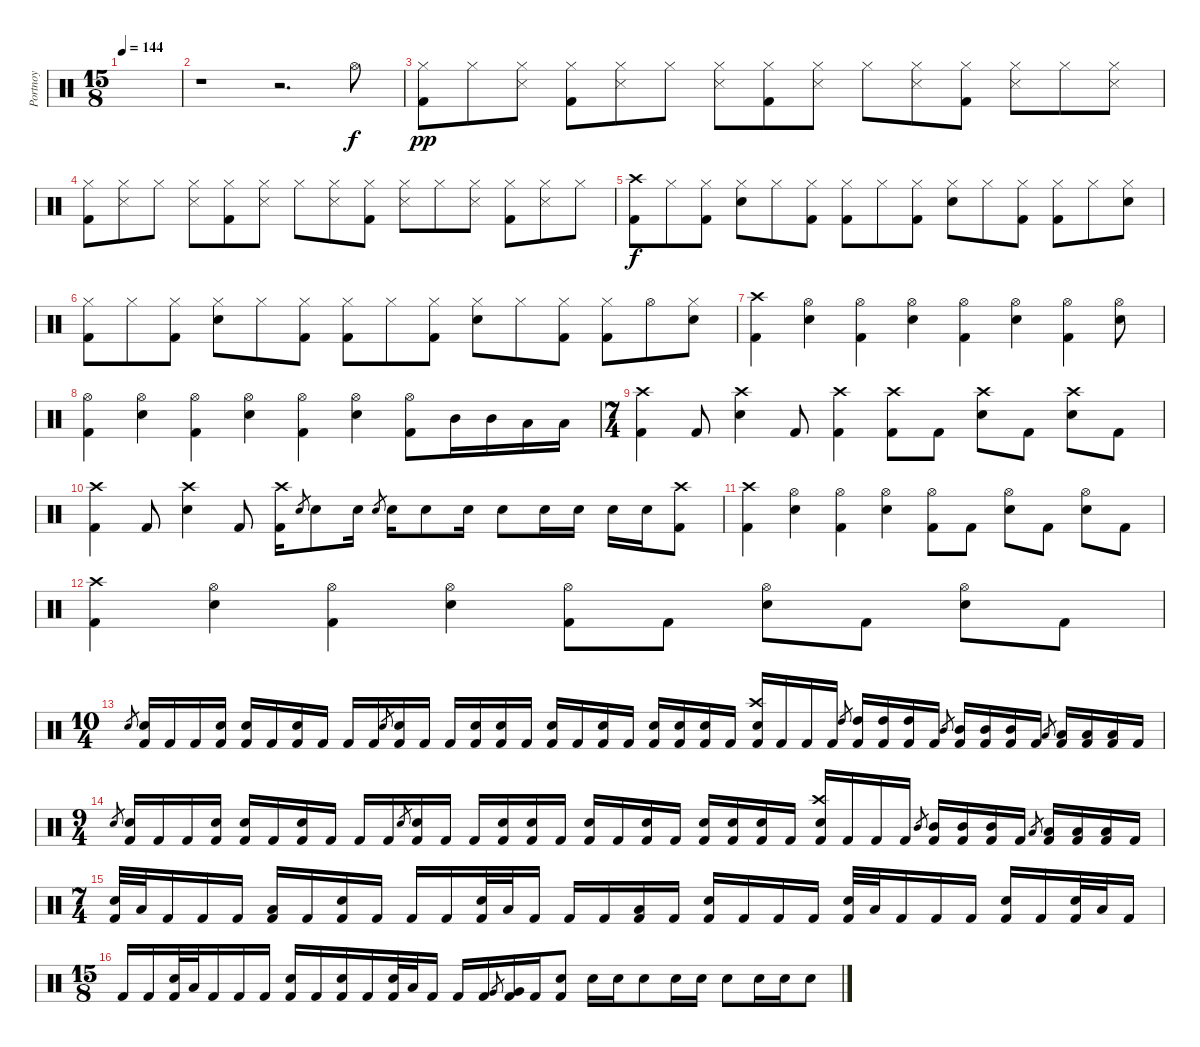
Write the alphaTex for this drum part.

\track ("Portnoy" "Portnoy") {instrument percussion}
\staff {score}
\articulation defaults
\ts (15 8)
\tempo 144
\clef neutral
\ks c
|
r.1 r.2{d} "Hi-Hat (open)".8 |
("Hi-Hat (closed)" "Kick (hit) 2").8{dy pp} "Hi-Hat (closed)".8 ("Hi-Hat (closed)" "Snare (side stick) 3").8 ("Hi-Hat (closed)" "Kick (hit) 2").8 ("Hi-Hat (closed)" "Snare (side stick) 3").8 "Hi-Hat (closed)".8 ("Hi-Hat (closed)" "Snare (side stick) 3").8 ("Hi-Hat (closed)" "Kick (hit) 2").8 ("Hi-Hat (closed)" "Snare (side stick) 3").8 "Hi-Hat (closed)".8 ("Hi-Hat (closed)" "Snare (side stick) 3").8 ("Hi-Hat (closed)" "Kick (hit) 2").8 ("Hi-Hat (closed)" "Snare (side stick) 3").8 "Hi-Hat (closed)".8 ("Hi-Hat (closed)" "Snare (side stick) 3").8 |
("Hi-Hat (closed)" "Kick (hit) 2").8 ("Hi-Hat (closed)" "Snare (side stick) 3").8 "Hi-Hat (closed)".8 ("Hi-Hat (closed)" "Snare (side stick) 3").8 ("Hi-Hat (closed)" "Kick (hit) 2").8 ("Hi-Hat (closed)" "Snare (side stick) 3").8 "Hi-Hat (closed)".8 ("Hi-Hat (closed)" "Snare (side stick) 3").8 ("Hi-Hat (closed)" "Kick (hit) 2").8 ("Hi-Hat (closed)" "Snare (side stick) 3").8 "Hi-Hat (closed)".8 ("Hi-Hat (closed)" "Snare (side stick) 3").8 ("Hi-Hat (closed)" "Kick (hit) 2").8 ("Hi-Hat (closed)" "Snare (side stick) 3").8 "Hi-Hat (closed)".8 |
("Crash high (hit)" "Kick (hit) 2").8{dy f} "Hi-Hat (closed)".8 ("Hi-Hat (closed)" "Kick (hit) 2").8 ("Hi-Hat (closed)" "Snare (hit) 2").8 "Hi-Hat (closed)".8 ("Hi-Hat (closed)" "Kick (hit) 2").8 ("Hi-Hat (closed)" "Kick (hit) 2").8 "Hi-Hat (closed)".8 ("Hi-Hat (closed)" "Kick (hit) 2").8 ("Hi-Hat (closed)" "Snare (hit) 2").8 "Hi-Hat (closed)".8 ("Hi-Hat (closed)" "Kick (hit) 2").8 ("Hi-Hat (closed)" "Kick (hit) 2").8 "Hi-Hat (closed)".8 ("Hi-Hat (closed)" "Snare (hit) 2").8 |
("Hi-Hat (closed)" "Kick (hit) 2").8 "Hi-Hat (closed)".8 ("Hi-Hat (closed)" "Kick (hit) 2").8 ("Hi-Hat (closed)" "Snare (hit) 2").8 "Hi-Hat (closed)".8 ("Hi-Hat (closed)" "Kick (hit) 2").8 ("Hi-Hat (closed)" "Kick (hit) 2").8 "Hi-Hat (closed)".8 ("Hi-Hat (closed)" "Kick (hit) 2").8 ("Hi-Hat (closed)" "Snare (hit) 2").8 "Hi-Hat (closed)".8 ("Hi-Hat (closed)" "Kick (hit) 2").8 ("Hi-Hat (closed)" "Kick (hit) 2").8 "Hi-Hat (open)".8 ("Hi-Hat (closed)" "Snare (hit) 2").8 |
("Crash high (hit)" "Kick (hit) 2").4 ("Hi-Hat (open)" "Snare (hit) 2").4 ("Hi-Hat (open)" "Kick (hit) 2").4 ("Hi-Hat (open)" "Snare (hit) 2").4 ("Hi-Hat (open)" "Kick (hit) 2").4 ("Hi-Hat (open)" "Snare (hit) 2").4 ("Hi-Hat (open)" "Kick (hit) 2").4 ("Hi-Hat (open)" "Snare (hit) 2").8 |
("Hi-Hat (open)" "Kick (hit) 2").4 ("Hi-Hat (open)" "Snare (hit) 2").4 ("Hi-Hat (open)" "Kick (hit) 2").4 ("Hi-Hat (open)" "Snare (hit) 2").4 ("Hi-Hat (open)" "Kick (hit) 2").4 ("Hi-Hat (open)" "Snare (hit) 2").4 ("Hi-Hat (open)" "Kick (hit) 2").8 "Mid Tom (hit)".16 "Mid Tom (hit)".16 "Low Tom (hit)".16 "Low Tom (hit)".16 |
\ts (7 4)
("Crash high (hit)" "Kick (hit) 2").4 "Kick (hit) 2".8 ("Crash high (hit)" "Snare (hit) 2").4 "Kick (hit) 2".8 ("Crash high (hit)" "Kick (hit) 2").4 ("Crash high (hit)" "Kick (hit) 2").8 "Kick (hit) 2".8 ("Crash high (hit)" "Snare (hit) 2").8 "Kick (hit) 2".8 ("Crash high (hit)" "Snare (hit) 2").8 "Kick (hit) 2".8 |
("Crash high (hit)" "Kick (hit) 2").4 "Kick (hit) 2".8 ("Crash high (hit)" "Snare (hit) 2").4 "Kick (hit) 2".8 ("Crash high (hit)" "Kick (hit) 2").16 "Snare (hit) 2".8{gr} "Snare (hit) 2".8 "Snare (hit) 2".16 "Snare (hit) 2".8{gr} "Snare (hit) 2".16 "Snare (hit) 2".8 "Snare (hit) 2".16 "Snare (hit) 2".8 "Snare (hit) 2".16 "Snare (hit) 2".16 "Snare (hit) 2".16 "Snare (hit) 2".16 ("Crash high (hit)" "Kick (hit) 2").8 |
("Crash high (hit)" "Kick (hit) 2").4 ("Hi-Hat (open)" "Snare (hit) 2").4 ("Hi-Hat (open)" "Kick (hit) 2").4 ("Hi-Hat (open)" "Snare (hit) 2").4 ("Hi-Hat (open)" "Kick (hit) 2").8 "Kick (hit) 2".8 ("Hi-Hat (open)" "Snare (hit) 2").8 "Kick (hit) 2".8 ("Hi-Hat (open)" "Snare (hit) 2").8 "Kick (hit) 2".8 |
("Crash high (hit)" "Kick (hit) 2").4 ("Hi-Hat (open)" "Snare (hit) 2").4 ("Hi-Hat (open)" "Kick (hit) 2").4 ("Hi-Hat (open)" "Snare (hit) 2").4 ("Hi-Hat (open)" "Kick (hit) 2").8 "Kick (hit) 2".8 ("Hi-Hat (open)" "Snare (hit) 2").8 "Kick (hit) 2".8 ("Hi-Hat (open)" "Snare (hit) 2").8 "Kick (hit) 2".8 |
\ts (10 4)
"Snare (hit) 2".8{gr} ("Snare (hit) 2" "Kick (hit) 2").16 "Kick (hit) 2".16 "Kick (hit) 2".16 ("Snare (hit) 2" "Kick (hit) 2").16 ("Snare (hit) 2" "Kick (hit) 2").16 "Kick (hit) 2".16 ("Snare (hit) 2" "Kick (hit) 2").16 "Kick (hit) 2".16 "Kick (hit) 2".16 "Kick (hit) 2".16 "Snare (hit) 2".8{gr} ("Snare (hit) 2" "Kick (hit) 2").16 "Kick (hit) 2".16 "Kick (hit) 2".16 ("Snare (hit) 2" "Kick (hit) 2").16 ("Snare (hit) 2" "Kick (hit) 2").16 "Kick (hit) 2".16 ("Snare (hit) 2" "Kick (hit) 2").16 "Kick (hit) 2".16 ("Snare (hit) 2" "Kick (hit) 2").16 "Kick (hit) 2".16 ("Snare (hit) 2" "Kick (hit) 2").16 ("Snare (hit) 2" "Kick (hit) 2").16 ("Snare (hit) 2" "Kick (hit) 2").16 "Kick (hit) 2".16 ("Crash high (hit)" "Snare (hit) 2" "Kick (hit) 2").16 "Kick (hit) 2".16 "Kick (hit) 2".16 "Kick (hit) 2".16 "High Tom (hit)".8{gr} ("High Tom (hit)" "Kick (hit) 2").16 ("High Tom (hit)" "Kick (hit) 2").16 ("High Tom (hit)" "Kick (hit) 2").16 "Kick (hit) 2".16 "Mid Tom (hit)".8{gr} ("Mid Tom (hit)" "Kick (hit) 2").16 ("Mid Tom (hit)" "Kick (hit) 2").16 ("Mid Tom (hit)" "Kick (hit) 2").16 "Kick (hit) 2".16 "Low Tom (hit)".8{gr} ("Low Tom (hit)" "Kick (hit) 2").16 ("Low Tom (hit)" "Kick (hit) 2").16 ("Low Tom (hit)" "Kick (hit) 2").16 "Kick (hit) 2".16 |
\ts (9 4)
"Snare (hit) 2".8{gr} ("Snare (hit) 2" "Kick (hit) 2").16 "Kick (hit) 2".16 "Kick (hit) 2".16 ("Snare (hit) 2" "Kick (hit) 2").16 ("Snare (hit) 2" "Kick (hit) 2").16 "Kick (hit) 2".16 ("Snare (hit) 2" "Kick (hit) 2").16 "Kick (hit) 2".16 "Kick (hit) 2".16 "Kick (hit) 2".16 "Snare (hit) 2".8{gr} ("Snare (hit) 2" "Kick (hit) 2").16 "Kick (hit) 2".16 "Kick (hit) 2".16 ("Snare (hit) 2" "Kick (hit) 2").16 ("Snare (hit) 2" "Kick (hit) 2").16 "Kick (hit) 2".16 ("Snare (hit) 2" "Kick (hit) 2").16 "Kick (hit) 2".16 ("Snare (hit) 2" "Kick (hit) 2").16 "Kick (hit) 2".16 ("Snare (hit) 2" "Kick (hit) 2").16 ("Snare (hit) 2" "Kick (hit) 2").16 ("Snare (hit) 2" "Kick (hit) 2").16 "Kick (hit) 2".16 ("Crash high (hit)" "Snare (hit) 2" "Kick (hit) 2").16 "Kick (hit) 2".16 "Kick (hit) 2".16 "Kick (hit) 2".16 "Mid Tom (hit)".8{gr} ("Mid Tom (hit)" "Kick (hit) 2").16 ("Mid Tom (hit)" "Kick (hit) 2").16 ("Mid Tom (hit)" "Kick (hit) 2").16 "Kick (hit) 2".16 "Low Tom (hit)".8{gr} ("Low Tom (hit)" "Kick (hit) 2").16 ("Low Tom (hit)" "Kick (hit) 2").16 ("Low Tom (hit)" "Kick (hit) 2").16 "Kick (hit) 2".16 |
\ts (7 4)
("Snare (hit) 2" "Kick (hit) 2").32 "Low Tom (hit)".32 "Kick (hit) 2".16 "Kick (hit) 2".16 "Kick (hit) 2".16 ("Low Tom (hit)" "Kick (hit) 2").16 "Kick (hit) 2".16 ("Snare (hit) 2" "Kick (hit) 2").16 "Kick (hit) 2".16 "Kick (hit) 2".16 "Kick (hit) 2".16 ("Snare (hit) 2" "Kick (hit) 2").32 "Low Tom (hit)".32 "Kick (hit) 2".16 "Kick (hit) 2".16 "Kick (hit) 2".16 ("Low Tom (hit)" "Kick (hit) 2").16 "Kick (hit) 2".16 ("Snare (hit) 2" "Kick (hit) 2").16 "Kick (hit) 2".16 "Kick (hit) 2".16 "Kick (hit) 2".16 ("Snare (hit) 2" "Kick (hit) 2").32 "Low Tom (hit)".32 "Kick (hit) 2".16 "Kick (hit) 2".16 "Kick (hit) 2".16 ("Snare (hit) 2" "Kick (hit) 2").16 "Kick (hit) 2".16 ("Snare (hit) 2" "Kick (hit) 2").32 "Low Tom (hit)".32 "Kick (hit) 2".16 |
\ts (15 8)
"Kick (hit) 2".16 "Kick (hit) 2".16 ("Snare (hit) 2" "Kick (hit) 2").32 "Low Tom (hit)".32 "Kick (hit) 2".16 "Kick (hit) 2".16 "Kick (hit) 2".16 ("Snare (hit) 2" "Kick (hit) 2").16 "Kick (hit) 2".16 ("Snare (hit) 2" "Kick (hit) 2").16 "Kick (hit) 2".16 ("Snare (hit) 2" "Kick (hit) 2").32 "Low Tom (hit)".32 "Kick (hit) 2".16 "Kick (hit) 2".16 "Kick (hit) 2".16 "Very Low Tom (hit)".8{gr} ("Very Low Tom (hit)" "Kick (hit) 2").16 "Kick (hit) 2".16 ("Snare (hit) 2" "Kick (hit) 2").8 "Snare (hit) 2".16 "Snare (hit) 2".16 "Snare (hit) 2".8 "Snare (hit) 2".16 "Snare (hit) 2".16 "Snare (hit) 2".8 "Snare (hit) 2".16 "Snare (hit) 2".16 "Snare (hit) 2".8
